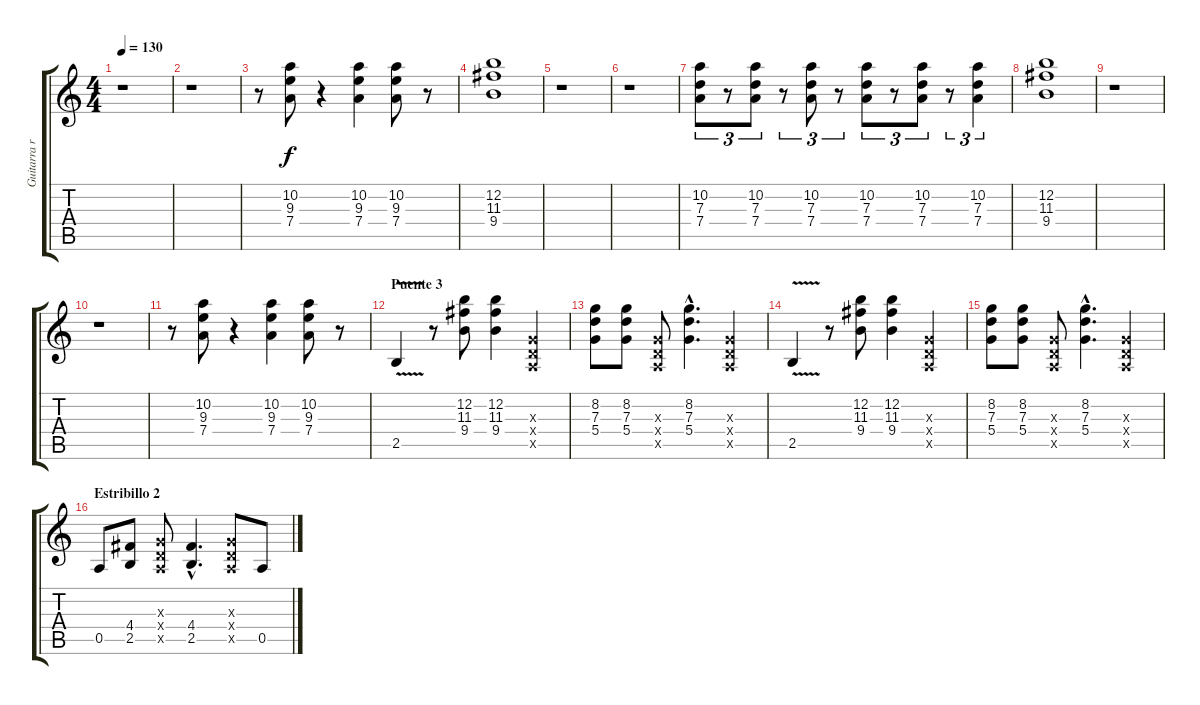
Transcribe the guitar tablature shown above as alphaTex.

\track ("Guitarra rítmica" "Guitarra r") {instrument distortionguitar}
\staff {score tabs}
\tuning (E4 B3 G3 D3 A2 E2) {hide}
\ts (4 4)
\tempo 130
\clef g2
\ks c
r.1{dy f} |
r.1 |
r.8 (10.2 9.3 7.4).8 r.4 (10.2 9.3 7.4).4 (10.2 9.3 7.4).8 r.8 |
(12.2 11.3 9.4).1 |
r.1 |
r.1 |
(10.2 7.3 7.4).8{tu (3 2)} r.8{tu (3 2)} (10.2 7.3 7.4).8{tu (3 2)} r.8{tu (3 2)} (10.2 7.3 7.4).8{tu (3 2)} r.8{tu (3 2)} (10.2 7.3 7.4).8{tu (3 2)} r.8{tu (3 2)} (10.2 7.3 7.4).8{tu (3 2)} r.8{tu (3 2)} (10.2 7.3 7.4).4{tu (3 2)} |
(12.2 11.3 9.4).1 |
r.1 |
r.1 |
r.8 (10.2 9.3 7.4).8 r.4 (10.2 9.3 7.4).4 (10.2 9.3 7.4).8 r.8 |
\section ("" "Puente 3")
2.5{v}.4 r.8 (12.2 11.3 9.4).8 (12.2 11.3 9.4).4 (0.3{x} 0.4{x} 0.5{x}).4 |
(8.2 7.3 5.4).8 (8.2 7.3 5.4).8 (0.3{x} 0.4{x} 0.5{x}).8 (8.2{hac} 7.3{hac} 5.4{hac}).4{d} (0.3{x} 0.4{x} 0.5{x}).4 |
2.5{v}.4 r.8 (12.2 11.3 9.4).8 (12.2 11.3 9.4).4 (0.3{x} 0.4{x} 0.5{x}).4 |
(8.2 7.3 5.4).8 (8.2 7.3 5.4).8 (0.3{x} 0.4{x} 0.5{x}).8 (8.2{hac} 7.3{hac} 5.4{hac}).4{d} (0.3{x} 0.4{x} 0.5{x}).4 |
\section ("" "Estribillo 2")
0.5.8 (4.4 2.5).8 (0.3{x} 0.4{x} 0.5{x}).8 (4.4{hac} 2.5{hac}).4{d} (0.3{x} 0.4{x} 0.5{x}).8 0.5.8
